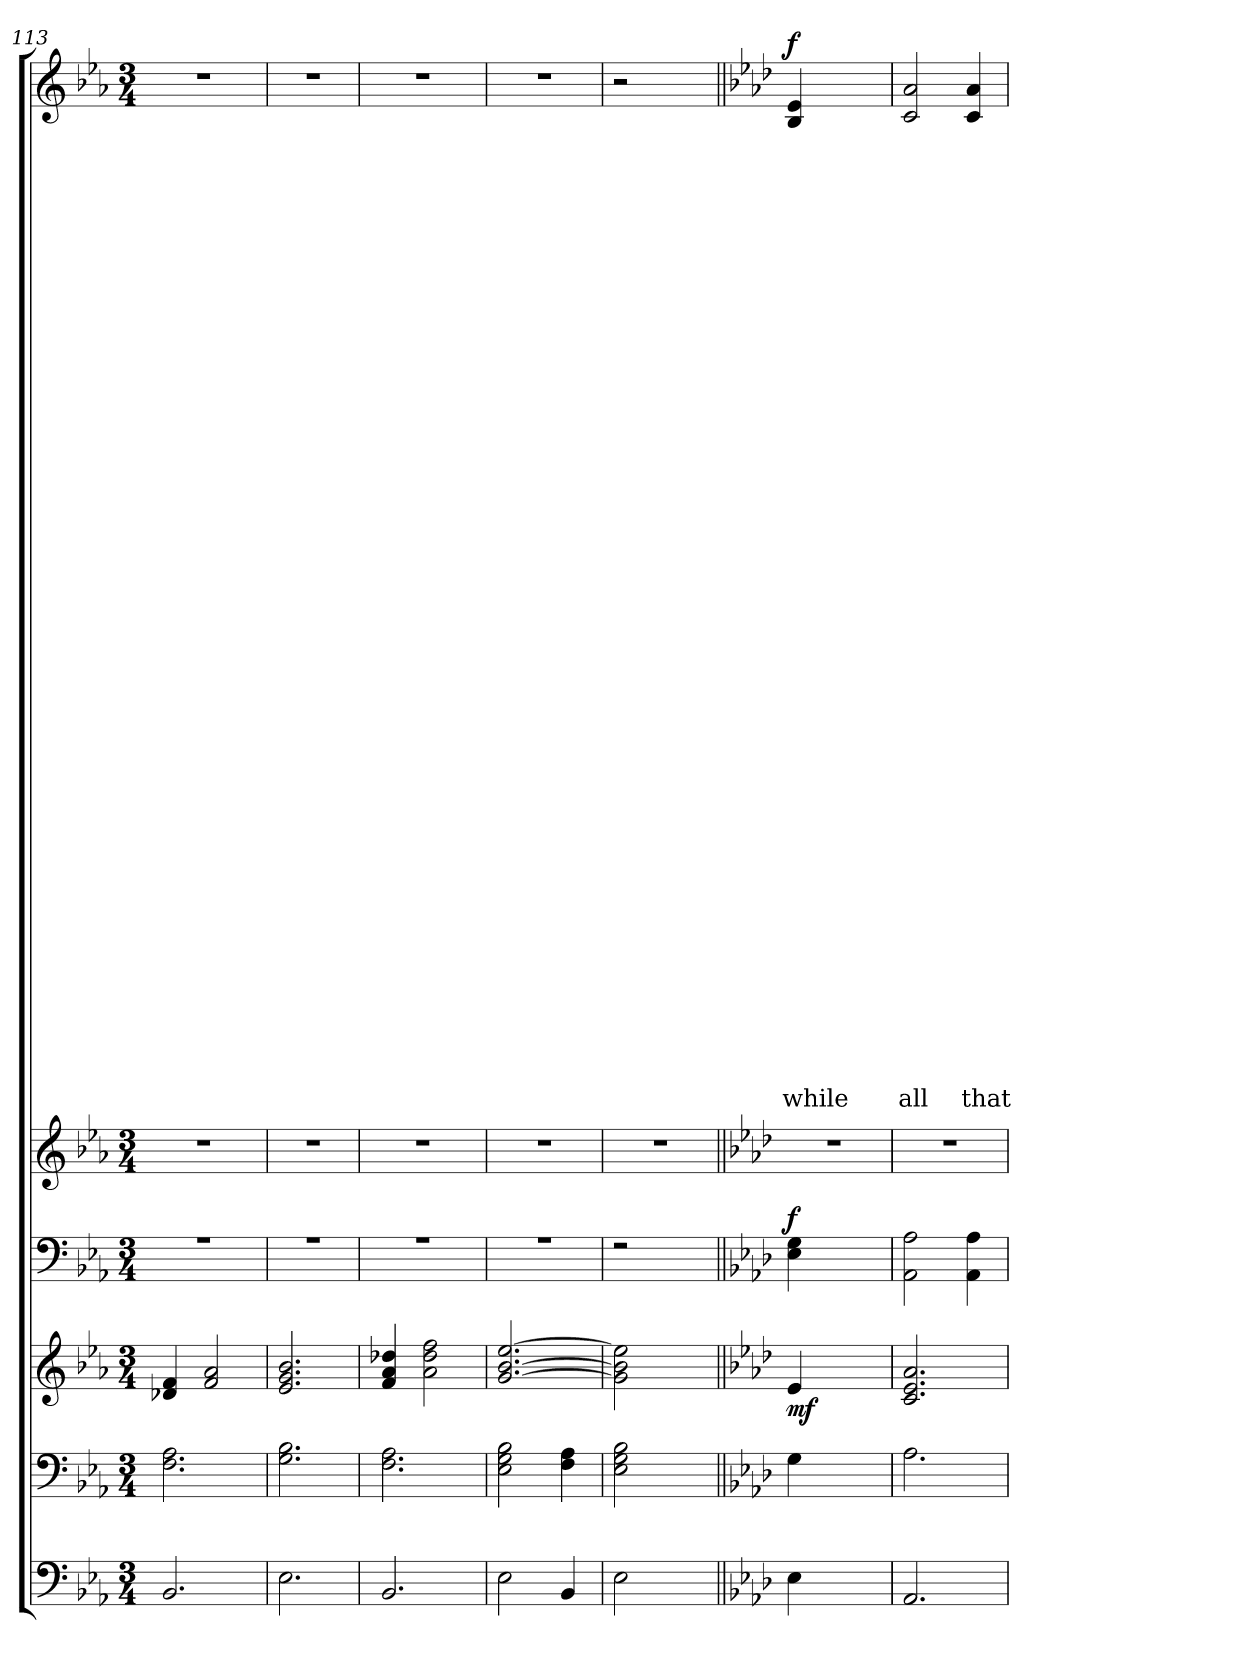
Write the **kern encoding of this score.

**kern	**kern	**kern	**dynam	**kern	**dynam	**kern	**kern	**text	**text	**text	**text	**text	**text	**text	**text	**text	**text	**text	**text	**text	**text	**text	**text	**text	**text	**text	**text	**text	**text	**text	**text	**text	**text	**text	**text	**text	**text	**text	**text	**text	**text	**text	**text	**text	**text	**text	**text	**text	**dynam
*part6	*part5	*part4	*part4	*part3	*part3	*part2	*part1	*part1	*part1	*part1	*part1	*part1	*part1	*part1	*part1	*part1	*part1	*part1	*part1	*part1	*part1	*part1	*part1	*part1	*part1	*part1	*part1	*part1	*part1	*part1	*part1	*part1	*part1	*part1	*part1	*part1	*part1	*part1	*part1	*part1	*part1	*part1	*part1	*part1	*part1	*part1	*part1	*part1	*part1
*staff6	*staff5	*staff4	*staff4	*staff3	*staff3	*staff2	*staff1	*staff1	*staff1	*staff1	*staff1	*staff1	*staff1	*staff1	*staff1	*staff1	*staff1	*staff1	*staff1	*staff1	*staff1	*staff1	*staff1	*staff1	*staff1	*staff1	*staff1	*staff1	*staff1	*staff1	*staff1	*staff1	*staff1	*staff1	*staff1	*staff1	*staff1	*staff1	*staff1	*staff1	*staff1	*staff1	*staff1	*staff1	*staff1	*staff1	*staff1	*staff1	*staff1
!!LO:PB:g=z
*clefF4	*clefF4	*clefG2	*	*clefF4	*	*clefG2	*clefG2	*	*	*	*	*	*	*	*	*	*	*	*	*	*	*	*	*	*	*	*	*	*	*	*	*	*	*	*	*	*	*	*	*	*	*	*	*	*	*	*	*	*
*k[b-e-a-]	*k[b-e-a-]	*k[b-e-a-]	*	*k[b-e-a-]	*	*k[b-e-a-]	*k[b-e-a-]	*	*	*	*	*	*	*	*	*	*	*	*	*	*	*	*	*	*	*	*	*	*	*	*	*	*	*	*	*	*	*	*	*	*	*	*	*	*	*	*	*	*
*E-:	*E-:	*E-:	*	*E-:	*	*E-:	*E-:	*	*	*	*	*	*	*	*	*	*	*	*	*	*	*	*	*	*	*	*	*	*	*	*	*	*	*	*	*	*	*	*	*	*	*	*	*	*	*	*	*	*
*M3/4	*M3/4	*M3/4	*	*M3/4	*	*M3/4	*M3/4	*	*	*	*	*	*	*	*	*	*	*	*	*	*	*	*	*	*	*	*	*	*	*	*	*	*	*	*	*	*	*	*	*	*	*	*	*	*	*	*	*	*
=113	=113	=113	=113	=113	=113	=113	=113	=113	=113	=113	=113	=113	=113	=113	=113	=113	=113	=113	=113	=113	=113	=113	=113	=113	=113	=113	=113	=113	=113	=113	=113	=113	=113	=113	=113	=113	=113	=113	=113	=113	=113	=113	=113	=113	=113	=113	=113	=113	=113
*	*^	*^	*	*	*	*	*	*	*	*	*	*	*	*	*	*	*	*	*	*	*	*	*	*	*	*	*	*	*	*	*	*	*	*	*	*	*	*	*	*	*	*	*	*	*	*	*	*	*
!	!	!	!	!	!	!LO:N:vis=1	!	!	!LO:N:vis=1	!	!	!	!	!	!	!	!	!	!	!	!	!	!	!	!	!	!	!	!	!	!	!	!	!	!	!	!	!	!	!	!	!	!	!	!	!	!	!	!	!	!
*	*	*	*	*	*	*^	*	*	*	*	*	*	*	*	*	*	*	*	*	*	*	*	*	*	*	*	*	*	*	*	*	*	*	*	*	*	*	*	*	*	*	*	*	*	*	*	*	*	*	*	*
2.BB-/	2.F\ 2.A-\	2.ryy	4d-i/ 4f/	2.ryy	.	2.r	2.ryy	.	2.r	2.r	.	.	.	.	.	.	.	.	.	.	.	.	.	.	.	.	.	.	.	.	.	.	.	.	.	.	.	.	.	.	.	.	.	.	.	.	.	.	.	.	.	.
.	.	.	2f/ 2a-/	.	.	.	.	.	.	.	.	.	.	.	.	.	.	.	.	.	.	.	.	.	.	.	.	.	.	.	.	.	.	.	.	.	.	.	.	.	.	.	.	.	.	.	.	.	.	.	.	.
=114	=114	=114	=114	=114	=114	=114	=114	=114	=114	=114	=114	=114	=114	=114	=114	=114	=114	=114	=114	=114	=114	=114	=114	=114	=114	=114	=114	=114	=114	=114	=114	=114	=114	=114	=114	=114	=114	=114	=114	=114	=114	=114	=114	=114	=114	=114	=114	=114	=114	=114	=114	=114
!	!	!	!	!	!	!LO:N:vis=1	!	!	!	!LO:N:vis=1	!	!	!	!	!	!	!	!	!	!	!	!	!	!	!	!	!	!	!	!	!	!	!	!	!	!	!	!	!	!	!	!	!	!	!	!	!	!	!	!	!	!
2.E-\	2.G\ 2.B-\	2.ryy	2.e-/ 2.g/ 2.b-/	2.ryy	.	2.r	2.ryy	.	2.r	2.r	.	.	.	.	.	.	.	.	.	.	.	.	.	.	.	.	.	.	.	.	.	.	.	.	.	.	.	.	.	.	.	.	.	.	.	.	.	.	.	.	.	.
=115	=115	=115	=115	=115	=115	=115	=115	=115	=115	=115	=115	=115	=115	=115	=115	=115	=115	=115	=115	=115	=115	=115	=115	=115	=115	=115	=115	=115	=115	=115	=115	=115	=115	=115	=115	=115	=115	=115	=115	=115	=115	=115	=115	=115	=115	=115	=115	=115	=115	=115	=115	=115
!	!	!	!	!	!	!LO:N:vis=1	!	!	!	!LO:N:vis=1	!	!	!	!	!	!	!	!	!	!	!	!	!	!	!	!	!	!	!	!	!	!	!	!	!	!	!	!	!	!	!	!	!	!	!	!	!	!	!	!	!	!
2.BB-/	2.F\ 2.A-\	2.ryy	4f/ 4a-/ 4dd-i/	2.ryy	.	2.r	2.ryy	.	2.r	2.r	.	.	.	.	.	.	.	.	.	.	.	.	.	.	.	.	.	.	.	.	.	.	.	.	.	.	.	.	.	.	.	.	.	.	.	.	.	.	.	.	.	.
.	.	.	2a-\ 2dd-\ 2ff\	.	.	.	.	.	.	.	.	.	.	.	.	.	.	.	.	.	.	.	.	.	.	.	.	.	.	.	.	.	.	.	.	.	.	.	.	.	.	.	.	.	.	.	.	.	.	.	.	.
=116	=116	=116	=116	=116	=116	=116	=116	=116	=116	=116	=116	=116	=116	=116	=116	=116	=116	=116	=116	=116	=116	=116	=116	=116	=116	=116	=116	=116	=116	=116	=116	=116	=116	=116	=116	=116	=116	=116	=116	=116	=116	=116	=116	=116	=116	=116	=116	=116	=116	=116	=116	=116
!	!	!	!	!	!	!LO:N:vis=1	!	!	!	!LO:N:vis=1	!	!	!	!	!	!	!	!	!	!	!	!	!	!	!	!	!	!	!	!	!	!	!	!	!	!	!	!	!	!	!	!	!	!	!	!	!	!	!	!	!	!
2E-\	2E-\ 2G\ 2B-\	2.ryy	[<2.g/ [<2.b-/ [>2.ee-/	2.ryy	.	2.r	2.ryy	.	2.r	2.r	.	.	.	.	.	.	.	.	.	.	.	.	.	.	.	.	.	.	.	.	.	.	.	.	.	.	.	.	.	.	.	.	.	.	.	.	.	.	.	.	.	.
4BB-/	4F\ 4A-\	.	.	.	.	.	.	.	.	.	.	.	.	.	.	.	.	.	.	.	.	.	.	.	.	.	.	.	.	.	.	.	.	.	.	.	.	.	.	.	.	.	.	.	.	.	.	.	.	.	.	.
=117	=117	=117	=117	=117	=117	=117	=117	=117	=117	=117	=117	=117	=117	=117	=117	=117	=117	=117	=117	=117	=117	=117	=117	=117	=117	=117	=117	=117	=117	=117	=117	=117	=117	=117	=117	=117	=117	=117	=117	=117	=117	=117	=117	=117	=117	=117	=117	=117	=117	=117	=117	=117
2E-\	2E-\ 2G\ 2B-\	2ryy	2g\] 2b-\] 2ee-\]	2ryy	.	2rF	2ryy	.	2.r	2r	.	.	.	.	.	.	.	.	.	.	.	.	.	.	.	.	.	.	.	.	.	.	.	.	.	.	.	.	.	.	.	.	.	.	.	.	.	.	.	.	.	.
4ryy	4ryy	4ryy	4ryy	4ryy	.	4ryy	4ryy	.	.	4ryy	.	.	.	.	.	.	.	.	.	.	.	.	.	.	.	.	.	.	.	.	.	.	.	.	.	.	.	.	.	.	.	.	.	.	.	.	.	.	.	.	.	.
=118||	=118||	=118||	=118||	=118||	=118||	=118||	=118||	=118||	=118||	=118||	=118||	=118||	=118||	=118||	=118||	=118||	=118||	=118||	=118||	=118||	=118||	=118||	=118||	=118||	=118||	=118||	=118||	=118||	=118||	=118||	=118||	=118||	=118||	=118||	=118||	=118||	=118||	=118||	=118||	=118||	=118||	=118||	=118||	=118||	=118||	=118||	=118||	=118||	=118||	=118||	=118||	=118||
*k[b-e-a-d-]	*k[b-e-a-d-]	*	*k[b-e-a-d-]	*	*	*k[b-e-a-d-]	*	*	*k[b-e-a-d-]	*k[b-e-a-d-]	*	*	*	*	*	*	*	*	*	*	*	*	*	*	*	*	*	*	*	*	*	*	*	*	*	*	*	*	*	*	*	*	*	*	*	*	*	*	*	*	*	*
*A-:	*A-:	*	*A-:	*	*	*A-:	*	*	*A-:	*A-:	*	*	*	*	*	*	*	*	*	*	*	*	*	*	*	*	*	*	*	*	*	*	*	*	*	*	*	*	*	*	*	*	*	*	*	*	*	*	*	*	*	*
!	!	!	!	!	!LO:DY:b	!	!	!LO:DY:a	!	!	!	!	!	!	!	!	!	!	!	!	!	!	!	!	!	!	!	!	!	!	!	!	!	!	!	!	!	!	!	!	!	!	!	!	!	!	!	!	!	!	!LO:LY:b	!LO:DY:a
4E-\	4G\	4ryy	4e-/	4ryy	mf	4E-\ 4G\	4ryy	f	2.r	4B-/ 4e-/	.	.	.	.	.	.	.	.	.	.	.	.	.	.	.	.	.	.	.	.	.	.	.	.	.	.	.	.	.	.	.	.	.	.	.	.	.	.	.	.	while	f
2ryy	2ryy	2ryy	2ryy	2ryy	.	2ryy	2ryy	.	.	2ryy	.	.	.	.	.	.	.	.	.	.	.	.	.	.	.	.	.	.	.	.	.	.	.	.	.	.	.	.	.	.	.	.	.	.	.	.	.	.	.	.	.	.
=119	=119	=119	=119	=119	=119	=119	=119	=119	=119	=119	=119	=119	=119	=119	=119	=119	=119	=119	=119	=119	=119	=119	=119	=119	=119	=119	=119	=119	=119	=119	=119	=119	=119	=119	=119	=119	=119	=119	=119	=119	=119	=119	=119	=119	=119	=119	=119	=119	=119	=119	=119	=119
!	!	!	!	!	!	!	!	!	!	!	!	!	!	!	!	!	!	!	!	!	!	!	!	!	!	!	!	!	!	!	!	!	!	!	!	!	!	!	!	!	!	!	!	!	!	!	!	!	!	!	!LO:LY:b	!
2.AA-/	2.A-\	2.ryy	2.c/ 2.e-/ 2.a-/	2.ryy	.	2AA-\ 2A-\	2.ryy	.	2.r	2c/ 2a-/	.	.	.	.	.	.	.	.	.	.	.	.	.	.	.	.	.	.	.	.	.	.	.	.	.	.	.	.	.	.	.	.	.	.	.	.	.	.	.	.	all	.
!	!	!	!	!	!	!	!	!	!	!	!	!	!	!	!	!	!	!	!	!	!	!	!	!	!	!	!	!	!	!	!	!	!	!	!	!	!	!	!	!	!	!	!	!	!	!	!	!	!	!	!LO:LY:b	!
.	.	.	.	.	.	4AA-\ 4A-\	.	.	.	4c/ 4a-/	.	.	.	.	.	.	.	.	.	.	.	.	.	.	.	.	.	.	.	.	.	.	.	.	.	.	.	.	.	.	.	.	.	.	.	.	.	.	.	.	that	.
*	*v	*v	*	*	*	*v	*v	*	*	*	*	*	*	*	*	*	*	*	*	*	*	*	*	*	*	*	*	*	*	*	*	*	*	*	*	*	*	*	*	*	*	*	*	*	*	*	*	*	*	*	*	*
*	*	*v	*v	*	*	*	*	*	*	*	*	*	*	*	*	*	*	*	*	*	*	*	*	*	*	*	*	*	*	*	*	*	*	*	*	*	*	*	*	*	*	*	*	*	*	*	*	*	*	*
=	=	=	=	=	=	=	=	=	=	=	=	=	=	=	=	=	=	=	=	=	=	=	=	=	=	=	=	=	=	=	=	=	=	=	=	=	=	=	=	=	=	=	=	=	=	=	=	=	=
*-	*-	*-	*-	*-	*-	*-	*-	*-	*-	*-	*-	*-	*-	*-	*-	*-	*-	*-	*-	*-	*-	*-	*-	*-	*-	*-	*-	*-	*-	*-	*-	*-	*-	*-	*-	*-	*-	*-	*-	*-	*-	*-	*-	*-	*-	*-	*-	*-	*-
